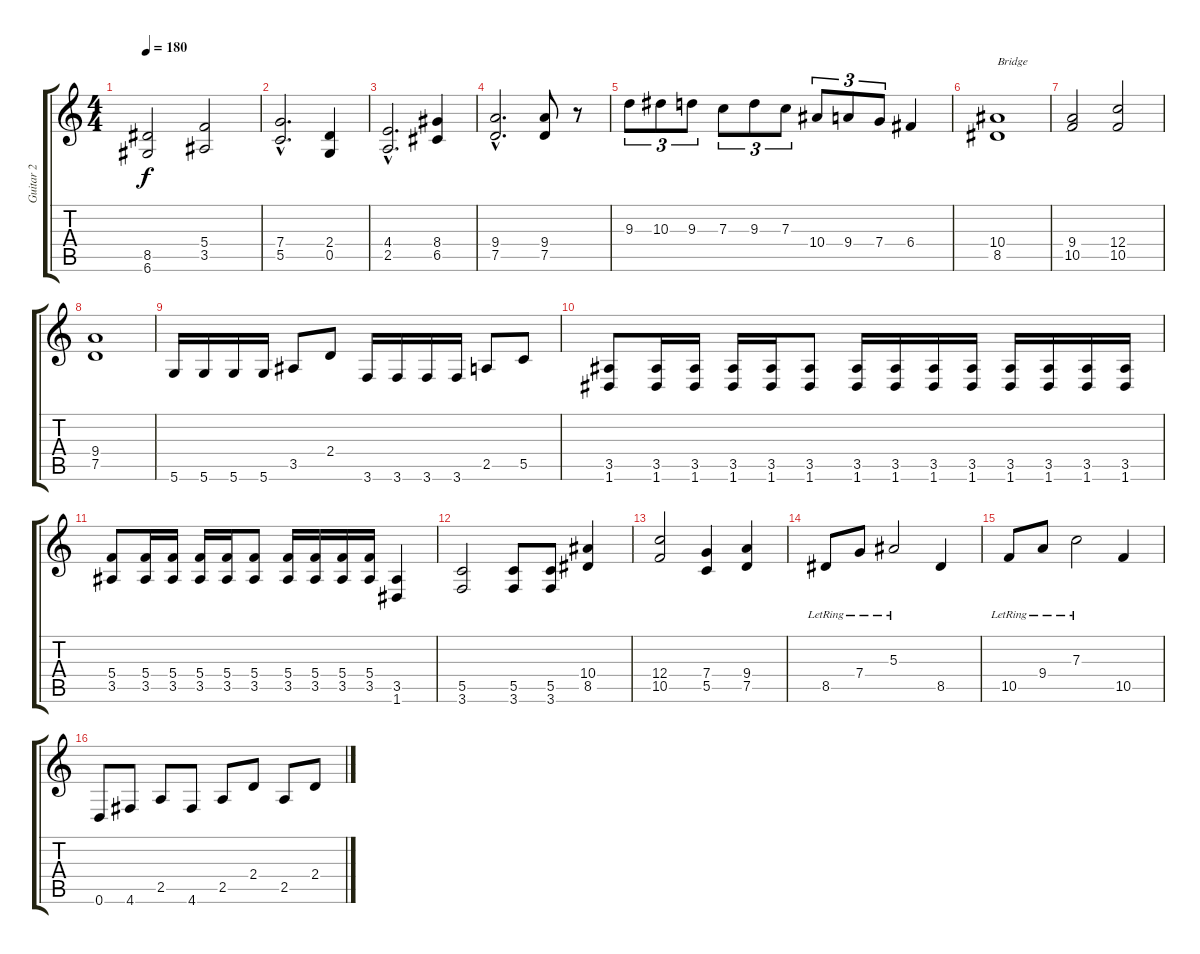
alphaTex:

\track ("Guitar 2" "Guitar 2") {instrument acousticguitarnylon}
\staff {score tabs}
\tuning (D4 A3 F3 C3 G2 D2) {hide}
\ts (4 4)
\tempo 180
\clef g2
\ks c
(8.5 6.6).2{dy f} (5.4 3.5).2 |
(7.4{hac} 5.5{hac}).2{d} (2.4 0.5).4 |
(4.4{hac} 2.5{hac}).2{d} (8.4 6.5).4 |
(9.4{hac} 7.5{hac}).2{d} (9.4 7.5).8 r.8 |
9.3.8{tu (3 2)} 10.3.8{tu (3 2)} 9.3.8{tu (3 2)} 7.3.8{tu (3 2)} 9.3.8{tu (3 2)} 7.3.8{tu (3 2)} 10.4.8{tu (3 2)} 9.4.8{tu (3 2)} 7.4.8{tu (3 2)} 6.4.4 |
(10.4 8.5).1{txt "Bridge"} |
(9.4 10.5).2 (12.4 10.5).2 |
(9.4 7.5).1 |
5.6.16 5.6.16 5.6.16 5.6.16 3.5.8 2.4.8 3.6.16 3.6.16 3.6.16 3.6.16 2.5.8 5.5.8 |
(3.5 1.6).8 (3.5 1.6).16 (3.5 1.6).16 (3.5 1.6).16 (3.5 1.6).16 (3.5 1.6).8 (3.5 1.6).16 (3.5 1.6).16 (3.5 1.6).16 (3.5 1.6).16 (3.5 1.6).16 (3.5 1.6).16 (3.5 1.6).16 (3.5 1.6).16 |
(5.4 3.5).8 (5.4 3.5).16 (5.4 3.5).16 (5.4 3.5).16 (5.4 3.5).16 (5.4 3.5).8 (5.4 3.5).16 (5.4 3.5).16 (5.4 3.5).16 (5.4 3.5).16 (3.5 1.6).4 |
(5.5 3.6).2 (5.5 3.6).8 (5.5 3.6).8 (10.4 8.5).4 |
(12.4 10.5).2 (7.4 5.5).4 (9.4 7.5).4 |
8.5{lr}.8 7.4{lr}.8 5.3{lr}.2 8.5.4 |
10.5{lr}.8 9.4{lr}.8 7.3{lr}.2 10.5.4 |
0.6.8 4.6.8 2.5.8 4.6.8 2.5.8 2.4.8 2.5.8 2.4.8
